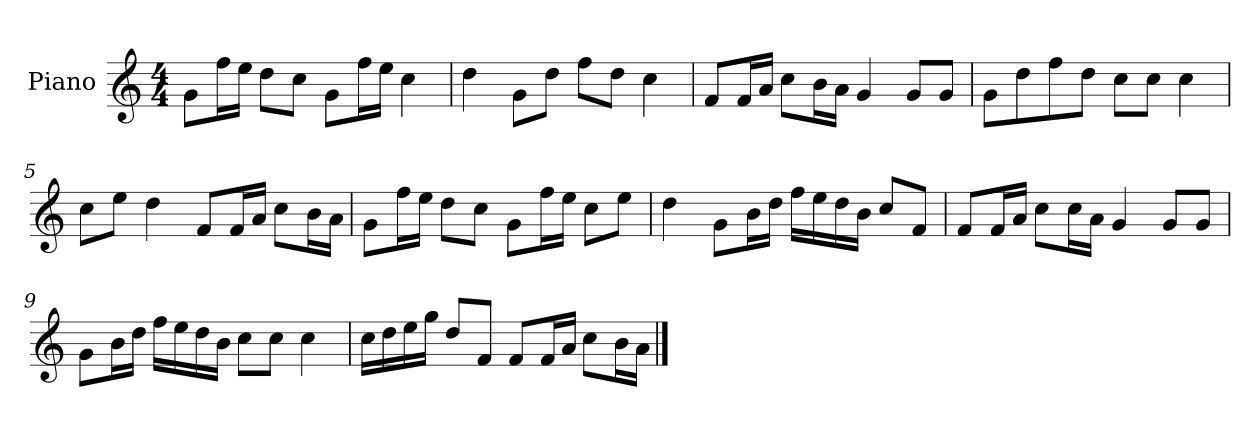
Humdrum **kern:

**kern
*part1
*staff1
*I"Piano
*I'P-no
*clefG2
*k[]
*M4/4
*MM90
=1
8g\L
16ff\L
16ee\JJ
8dd\L
8cc\J
8g\L
16ff\L
16ee\JJ
4cc\
=2
4dd\
8g\L
8dd\J
8ff\L
8dd\J
4cc\
=3
8f/L
16f/L
16a/JJ
8cc\L
16b\L
16a\JJ
4g/
8g/L
8g/J
=4
8g\L
8dd\
8ff\
8dd\J
8cc\L
8cc\J
4cc\
=5
8cc\L
8ee\J
4dd\
8f/L
16f/L
16a/JJ
8cc\L
16b\L
16a\JJ
!!LO:LB:g=z
=6
8g\L
16ff\L
16ee\JJ
8dd\L
8cc\J
8g\L
16ff\L
16ee\JJ
8cc\L
8ee\J
=7
4dd\
8g\L
16b\L
16dd\JJ
16ff\LL
16ee\
16dd\
16b\JJ
8cc/L
8f/J
=8
8f/L
16f/L
16a/JJ
8cc\L
16cc\L
16a\JJ
4g/
8g/L
8g/J
=9
8g\L
16b\L
16dd\JJ
16ff\LL
16ee\
16dd\
16b\JJ
8cc\L
8cc\J
4cc\
!!LO:LB:g=z
=10
16cc\LL
16dd\
16ee\
16gg\JJ
8dd/L
8f/J
8f/L
16f/L
16a/JJ
8cc\L
16b\L
16a\JJ
==
*-
